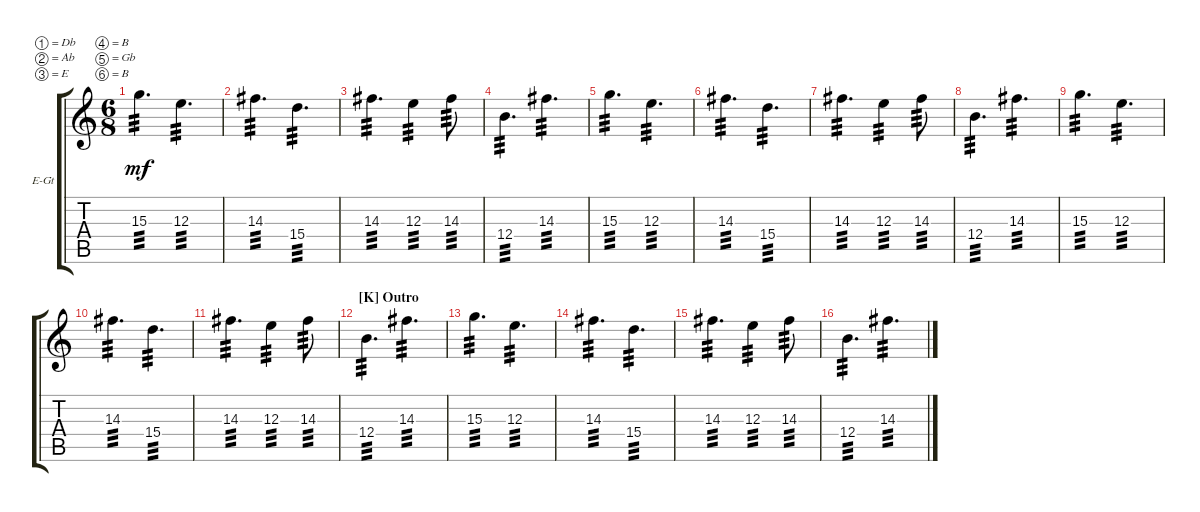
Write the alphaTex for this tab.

\defaultSystemsLayout 4
\bracketExtendMode groupsimilarinstruments
\firstSystemTrackNameOrientation horizontal
\otherSystemsTrackNameOrientation horizontal
\track ("Mick Thomson Lead" "E-Gt") {instrument distortionguitar}
\staff {score tabs}
\tuning (Db4 Ab3 E3 B2 Gb2 B1)
\ts (6 8)
\tempo (85 hide)
\clef g2
\ks c
15.3.4{d tp 3 dy mf} 12.3.4{d tp 3} |
14.3.4{d tp 3} 15.4.4{d tp 3} |
14.3.4{d tp 3} 12.3.4{tp 3} 14.3.8{tp 3} |
\tempo (86 hide)
12.4.4{d tp 3} 14.3.4{d tp 3} |
15.3.4{d tp 3} 12.3.4{d tp 3} |
14.3.4{d tp 3} 15.4.4{d tp 3} |
14.3.4{d tp 3} 12.3.4{tp 3} 14.3.8{tp 3} |
12.4.4{d tp 3} 14.3.4{d tp 3} |
15.3.4{d tp 3} 12.3.4{d tp 3} |
14.3.4{d tp 3} 15.4.4{d tp 3} |
14.3.4{d tp 3} 12.3.4{tp 3} 14.3.8{tp 3} |
\section ("K" "Outro")
12.4.4{d tp 3} 14.3.4{d tp 3} |
15.3.4{d tp 3} 12.3.4{d tp 3} |
14.3.4{d tp 3} 15.4.4{d tp 3} |
14.3.4{d tp 3} 12.3.4{tp 3} 14.3.8{tp 3} |
12.4.4{d tp 3} 14.3.4{d tp 3}
